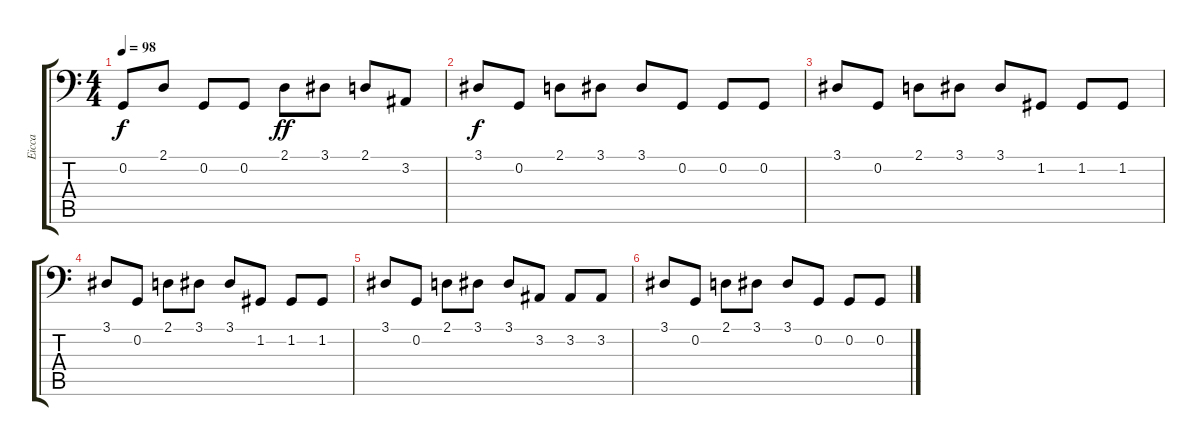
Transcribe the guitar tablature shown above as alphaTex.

\track ("Eicca" "Eicca") {instrument cello}
\staff {score tabs}
\tuning (C3 G2 D2 A1 E1 B0) {hide}
\ts (4 4)
\tempo 98
\clef f4
\ks c
0.2.8{dy f} 2.1.8 0.2.8 0.2.8 2.1.8{dy ff} 3.1.8 2.1.8 3.2.8 |
3.1.8{dy f} 0.2.8 2.1.8 3.1.8 3.1.8 0.2.8 0.2.8 0.2.8 |
3.1.8{volume 0} 0.2.8 2.1.8 3.1.8 3.1.8 1.2.8 1.2.8 1.2.8 |
3.1.8 0.2.8 2.1.8 3.1.8 3.1.8 1.2.8 1.2.8 1.2.8 |
3.1.8 0.2.8 2.1.8 3.1.8 3.1.8 3.2.8 3.2.8 3.2.8 |
3.1.8 0.2.8 2.1.8 3.1.8 3.1.8 0.2.8 0.2.8 0.2.8
